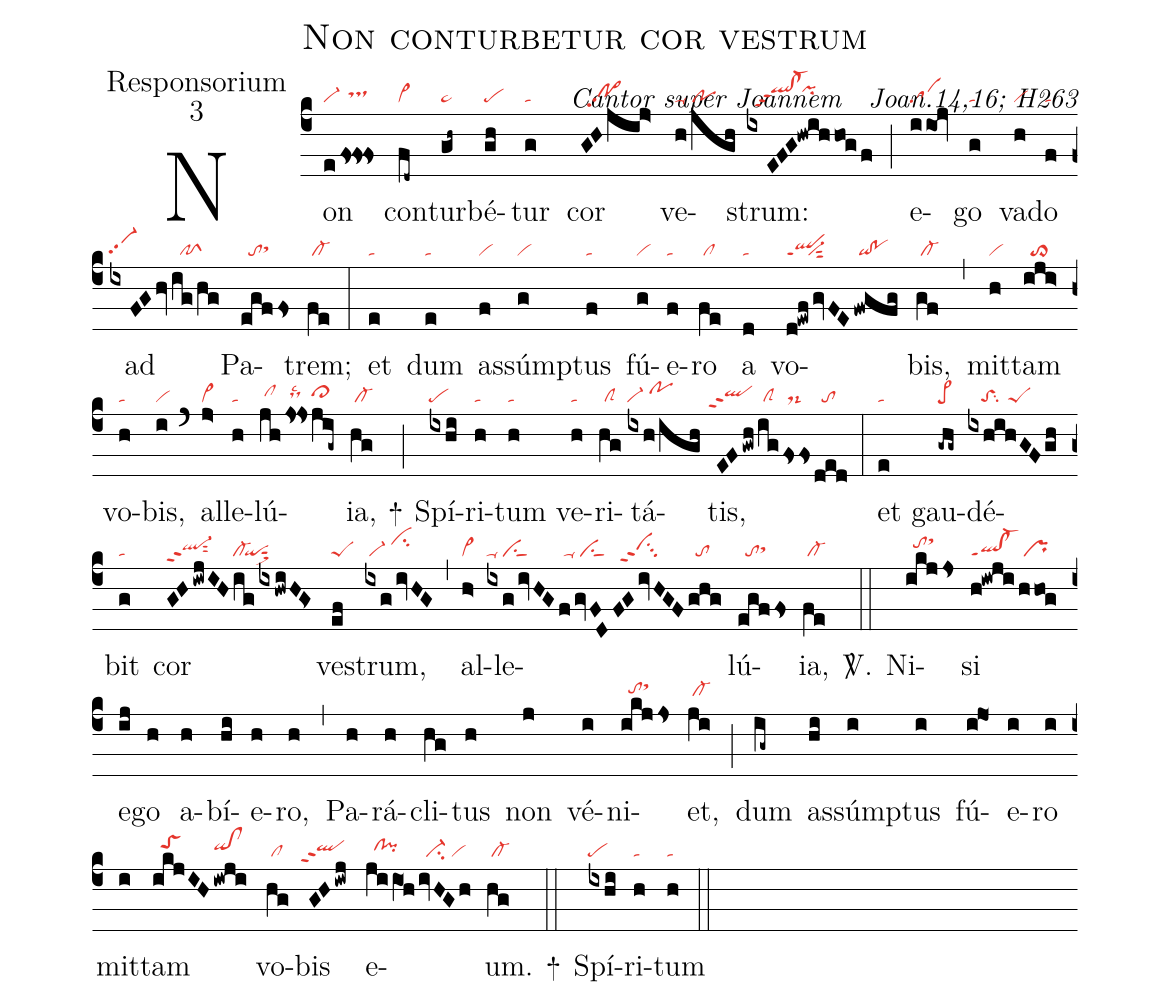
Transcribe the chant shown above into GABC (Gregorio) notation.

name:Non conturbetur cor vestrum;
office-part:Responsorium;
mode:3;
commentary:ꝶ Cantor super Joannem ꝟ Joan.14,16; H263;
nabc-lines:1;
%%
(c4)
Non(efs!fs!fs|vi-//tshh) con(fd~|cl~)tur(gh~|pe~)bé(gh|pe)tur(g|ta)
cor(GHjij>|//po>hhpp2) ve(h/jgh|ta-/po)strum:(ixEFG!hwihhogf|//qlhi!cl-hippt3``pihi) (;)
e(iioj|sa)go(g|ta) va(h|vi)do(f|ta) ad(ixFGhv|vi-hgpp2|ig/hg|//pfS) Pa(egffs|//tosthh)trem;(fe|/cl-) (:)
et(e|ta) dum(e|ta) as(f|vi)súm(g|vi)ptus(f|ta)
fú(g|vi)e(f|ta)ro(fe|/cl) a(d|ta) vo(d!ewf/gvFE|qlppt1`````vi-sut2|fwgfg|/qi!po)bis,(gf|/cl-) (,)
mit(h|vi)tam(iji>|//to>) vo(h|ta)bis,(i|vi) (`) al(j>|vi>)le(h|ta)lú(jh|/clhh|js!js|/dshhlsc2|jig~|cl>hh)ia,(hg|/cl-) +(;)

Spí(ixhi|pe)ri(h|ta)tum(h|ta) ve(h|ta)ri(hg|/clS)tá(ixh/igh|vi-/pohi)tis,(EFgwh|``qlhhppt2|/ig|/clS|fss|/ds-|ded|//to) (:)
et(e|ta) gau(-ghg~|pe>)dé(ixhihGFgh|///toSsu2//peS)bit(g|ta)
cor(GHiwjIH|ql-hhppt2sut2|igixhwiHG>|cl-``qisut1sux1) ve(ef|peS)strum,(ixg/ivHG|/vi-/cihj) (,)
al(h>|vi>)le(ixg/ivHG|ta-/ciS|fgvFD|/ta-/ciS|/FGivHGF|//vihhppt2su3|ghg|//to)lú(egffs|//tosthh)ia,(fe|/cl-) <sp>V/</sp>.(::)

Ni(ikjjs|//tohisthk)si(h!iwji|ql!cl-ppt1|hhog|/pr)  e(ij)go(h) a(h)bí(hi)e(h)ro,(h) (,) Pa(h)rá(h)cli(hg)tus(h) non(j) vé(i)ni(ikjjs|//tohisthk)et,(ji|/cl-hh) (;)
dum(ig~) as(hi)súm(i)ptus(i) fú(i!jo1)e(i)ro(i) mit(i)tam(ikjIH|//toShi|iwji|qihh!clhh)
vo(hg|/cl)bis(GHiwj|``qlhhppt2) e(jiiO1h|//clhh!pihh|ivHGh|//ci-/vi)um.(hg|/cl-) +(::)

Spí(ixhi|pe)ri(h|ta)tum(h|ta) (::)
